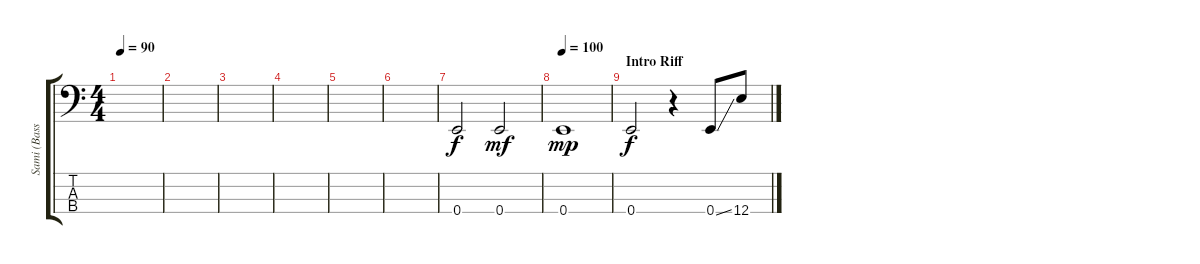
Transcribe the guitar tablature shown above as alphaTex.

\track ("Sami (Bass)" "Sami (Bass") {instrument electricbassfinger}
\staff {score tabs}
\tuning (G2 D2 A1 E1) {hide}
\ts (4 4)
\tempo 90
\clef f4
\ks c
|
|
|
|
|
|
0.4.2{volume 15 instrument electricbasspick} 0.4.2{dy mf} |
\tempo 100
0.4.1{dy mp} |
\section ("" "Intro Riff")
0.4.2{dy f instrument electricbassfinger} r.4 0.4{ss}.8 12.4.8
